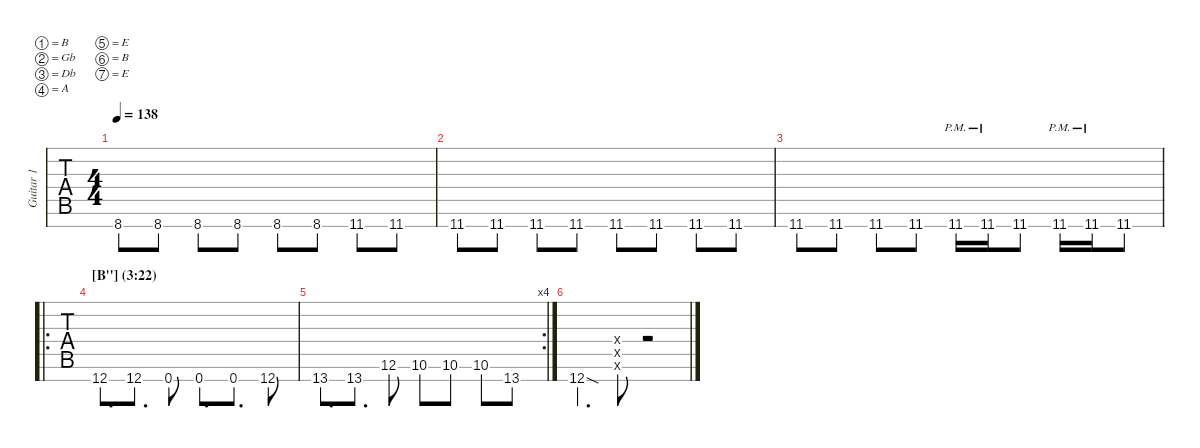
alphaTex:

\defaultSystemsLayout 4
\hideDynamics
\bracketExtendMode nobrackets
\multiTrackTrackNamePolicy allsystems
\firstSystemTrackNameMode fullname
\otherSystemsTrackNameMode fullname
\otherSystemsTrackNameOrientation horizontal
\track ("Guitar 1" "Gtr. 1") {instrument overdrivenguitar}
\staff {tabs}
\tuning (B3 Gb3 Db3 A2 E2 B1 E1)
\ts (4 4)
\scale
0.999213
\tempo 138
\accidentals auto
\clef g2
\ottava regular
\simile none
\ks c
8.7.8{dy mf} 8.7.8 8.7.8 8.7.8 8.7.8 8.7.8 11.7{acc #}.8 11.7{acc #}.8 |
\scale
1.00104 11.7{acc #}.8 11.7{acc #}.8 11.7{acc #}.8 11.7{acc #}.8 11.7{acc #}.8 11.7{acc #}.8 11.7{acc #}.8 11.7{acc #}.8 |
\scale
0.998958 11.7{acc #}.8 11.7{acc #}.8 11.7{acc #}.8 11.7{acc #}.8 11.7{pm acc #}.16 11.7{pm acc #}.16 11.7{acc #}.8 11.7{pm acc #}.16 11.7{pm acc #}.16 11.7{acc #}.8 |
\ro
\section ("" "[B''] (3:22)")
\scale
1.00188 12.7.8{d} 12.7.8{d} 0.7.8 0.7.8{d} 0.7.8{d} 12.7.8 |
\rc 4
\scale
0.998943 13.7{st}.8{d} 13.7{st}.8{d} 12.6.8 10.6.8 10.6.8 10.6.8 13.7.8 |
\scale
0.999174 12.7{sod}.4{d} (0.6{x} 0.5{x} 0.4{x}).8 r.2
